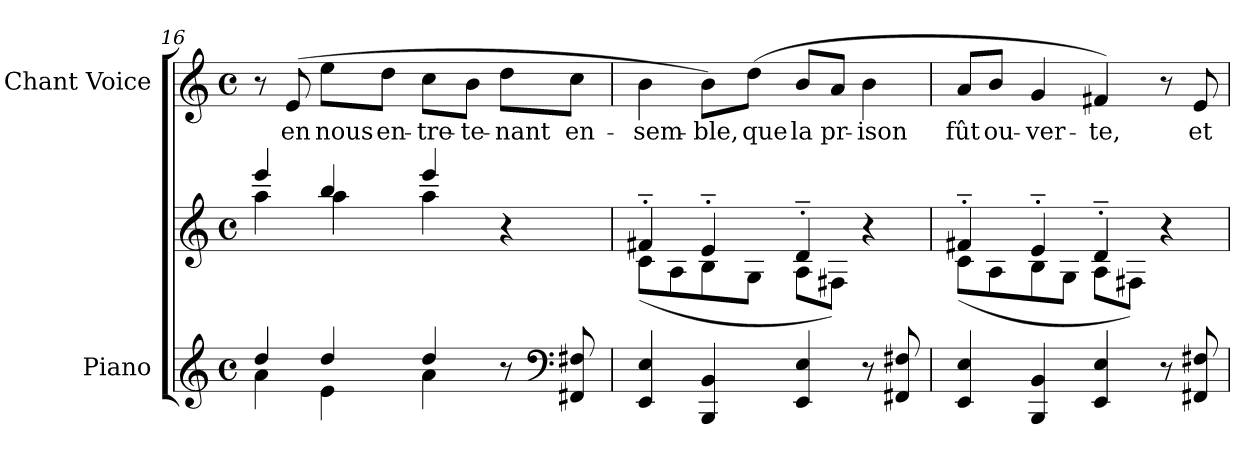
**kern	**kern	**kern	**text
*part2	*part2	*part1	*part1
*staff3	*staff2	*staff1	*staff1
*I"Piano	*	*I"Chant Voice	*
*I'Pno	*	*	*
*clefG2	*clefG2	*clefG2	*
*k[]	*k[]	*k[]	*
*M4/4	*M4/4	*M4/4	*
*met(c)	*met(c)	*met(c)	*
=16	=16	=16	=16
*^	*^	*	*
4dd/	4a\	4eee/	4aa\	8r	.
.	.	.	.	(8e/	en
4dd/	4e\	4bb/	4aa\	8ee\L	nous
.	.	.	.	8dd\J	en-
4dd/	4a\	4eee/	4aa\	8cc\L	-tre-
.	.	.	.	8b\J	-te-
8r	4ryy	4r	4ryy	8dd\L	-nant
*clefF4	*	*	*	*	*
8FF#X/ 8F#X/	.	.	.	8cc\J	en-
*v	*v	*	*	*	*
=17	=17	=17	=17	=17
4EE/ 4E/	4f#X'~/	(8c\L	4b\	-sem-
.	.	8A\	.	.
4BBB/ 4BB/	4e'~/	8B\	8b\L)	-ble,
.	.	8G\J	(8dd\J	que
4EE/ 4E/	4d'~/	8A\L	8b/L	la
.	.	8F#X\J)	8a/J	pr-
8r	4r	4ryy	4b\	-ison
8FF#X/ 8F#X/	.	.	.	.
=18	=18	=18	=18	=18
4EE/ 4E/	4f#X'~/	(8c\L	8a/L	fût
.	.	8A\	8b/J	ou-
4BBB/ 4BB/	4e'~/	8B\	4g/	-ver-
.	.	8G\J	.	.
4EE/ 4E/	4d'~/	8A\L	4f#X/)	-te,
.	.	8F#X\J)	.	.
8r	4r	4ryy	8r	.
8FF#X/ 8F#X/	.	.	8e/	et
*	*v	*v	*	*
=	=	=	=
*-	*-	*-	*-
